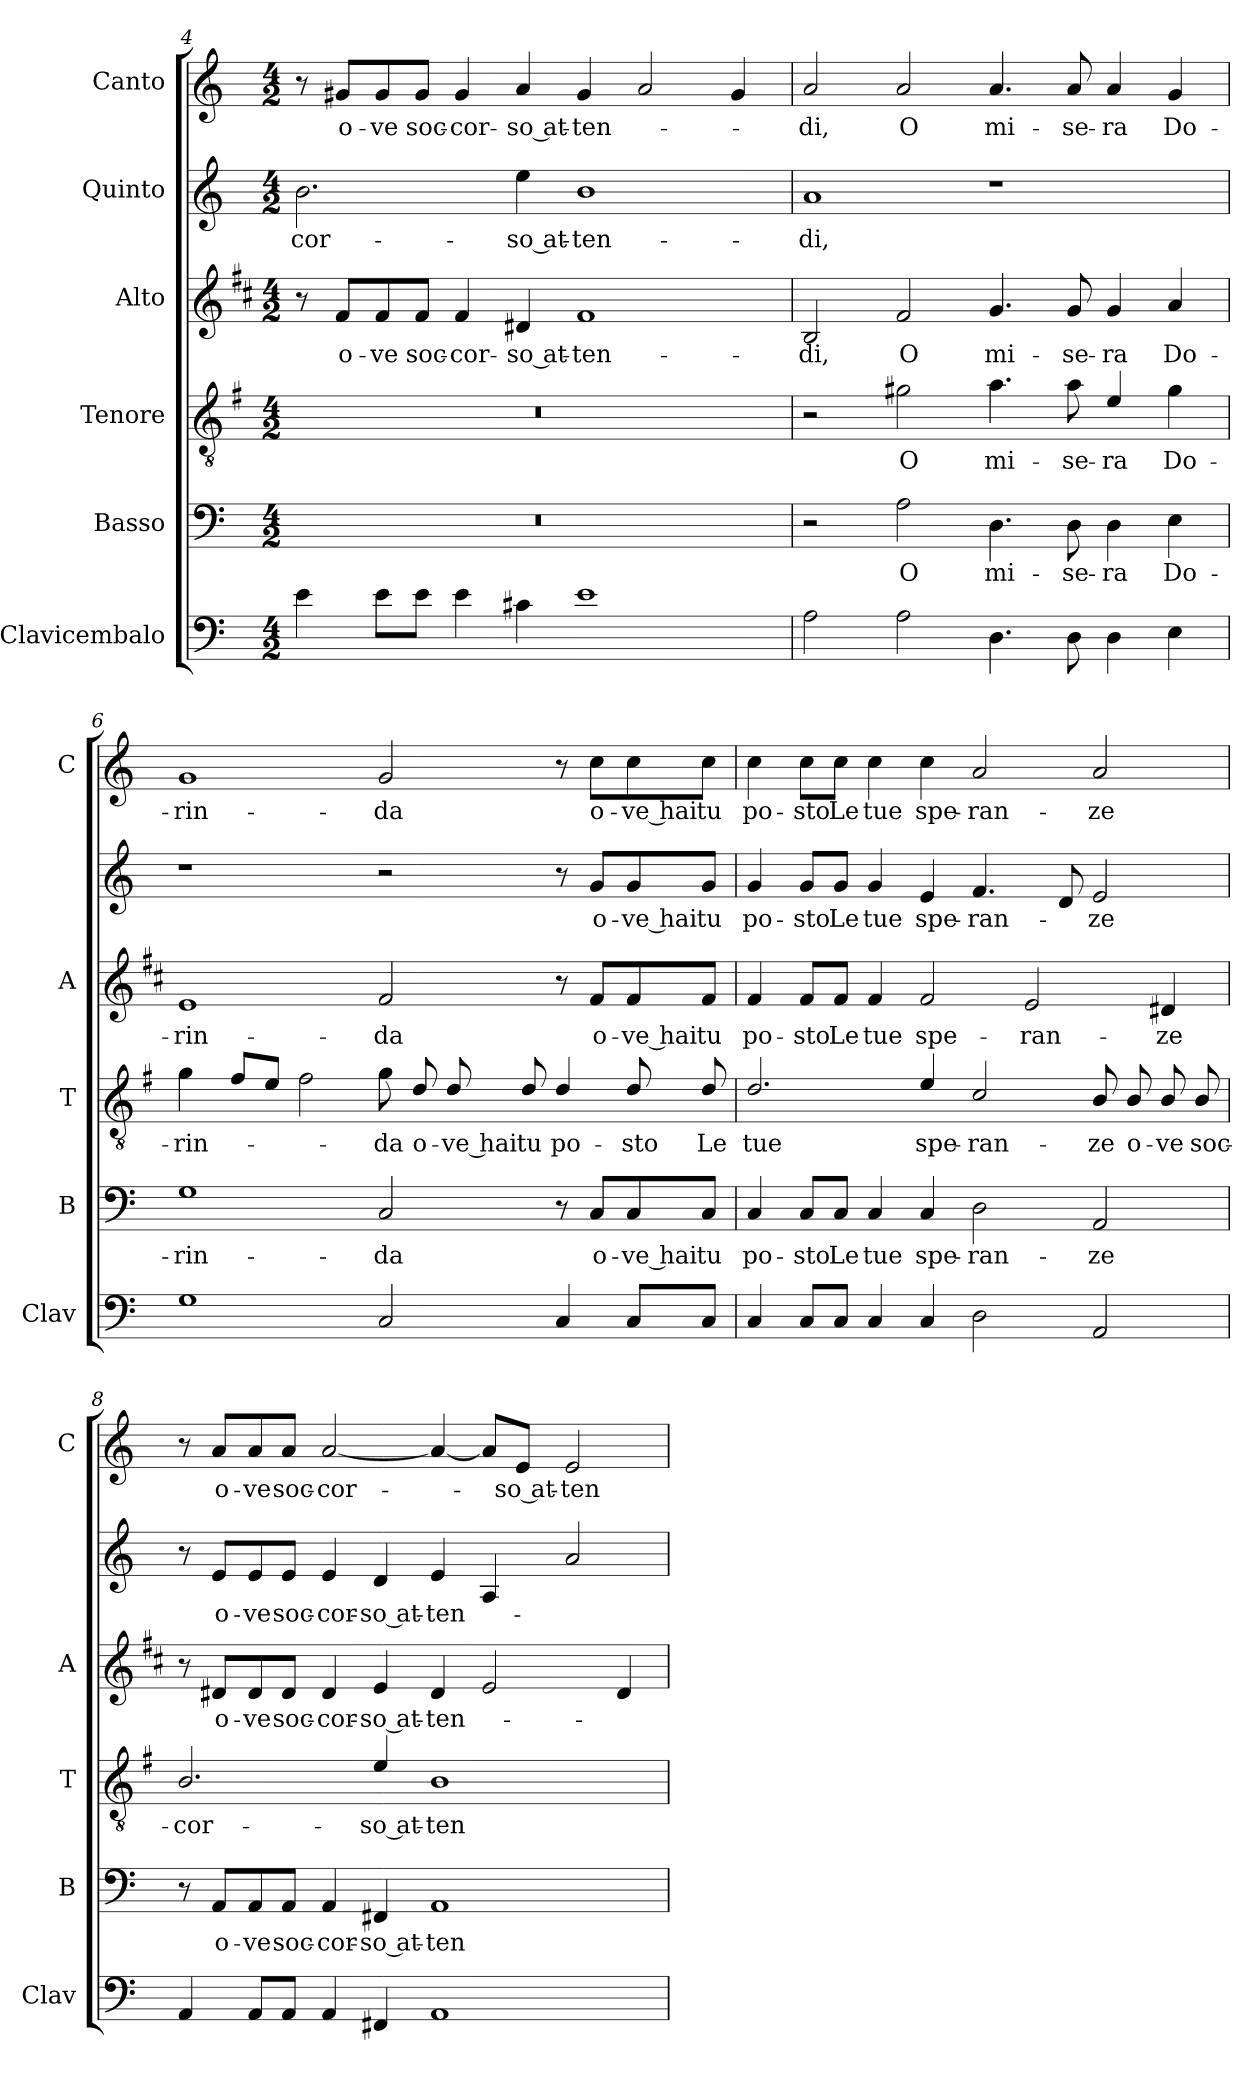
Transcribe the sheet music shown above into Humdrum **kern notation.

**kern	**kern	**text	**kern	**text	**kern	**text	**kern	**text	**kern	**text
*part6	*part5	*part5	*part4	*part4	*part3	*part3	*part2	*part2	*part1	*part1
*staff6	*staff5	*staff5	*staff4	*staff4	*staff3	*staff3	*staff2	*staff2	*staff1	*staff1
*I"Clavicembalo	*I"Basso	*	*I"Tenore	*	*I"Alto	*	*I"Quinto	*	*I"Canto	*
*I'Clav	*I'B	*	*I'T	*	*I'A	*	*	*	*I'C	*
*clefF4	*clefF4	*	*clefGv2	*	*clefG2	*	*clefG2	*	*clefG2	*
*	*	*	*ITrd4c7	*	*ITrd1c2	*	*	*	*	*
*k[]	*k[]	*	*k[]	*	*k[]	*	*k[]	*	*k[]	*
*C:	*C:	*	*C:	*	*C:	*	*C:	*	*C:	*
*M4/2	*M4/2	*	*M4/2	*	*M4/2	*	*M4/2	*	*M4/2	*
=4	=4	=4	=4	=4	=4	=4	=4	=4	=4	=4
!	!	!	!	!	!	!	!	!LO:LY:b	!	!
4e\	0r	.	0r	.	8r	.	2.b\	-cor-	8r	.
!	!	!	!	!	!	!LO:LY:b	!	!	!	!LO:LY:b
.	.	.	.	.	8e/L	o-	.	.	8g#X/L	o-
!	!	!	!	!	!	!LO:LY:b	!	!	!	!LO:LY:b
8e\L	.	.	.	.	8e/	-ve	.	.	8g#/	-ve
!	!	!	!	!	!	!LO:LY:b	!	!	!	!LO:LY:b
8e\J	.	.	.	.	8e/J	soc-	.	.	8g#/J	soc-
!	!	!	!	!	!	!LO:LY:b	!	!	!	!LO:LY:b
4e\	.	.	.	.	4e/	-cor-	.	.	4g#/	-cor-
!	!	!	!	!	!	!LO:LY:b	!	!LO:LY:b	!	!LO:LY:b
4c#X\	.	.	.	.	4c#X/	-so at-	4ee\	-so at-	4a/	-so at-
!	!	!	!	!	!	!LO:LY:b	!	!LO:LY:b	!	!LO:LY:b
1e	.	.	.	.	1e	-ten-	1b	-ten-	4g#/	-ten-
.	.	.	.	.	.	.	.	.	2a/	.
.	.	.	.	.	.	.	.	.	4g#/	.
=5	=5	=5	=5	=5	=5	=5	=5	=5	=5	=5
!	!	!	!	!	!	!LO:LY:b	!	!LO:LY:b	!	!LO:LY:b
2A\	2r	.	2r	.	2A/	-di,	1a	-di,	2a/	-di,
!	!	!LO:LY:b	!	!LO:LY:b	!	!LO:LY:b	!	!	!	!LO:LY:b
2A\	2A\	O	2c#X\	O	2e/	O	.	.	2a/	O
!	!	!LO:LY:b	!	!LO:LY:b	!	!LO:LY:b	!	!	!	!LO:LY:b
4.D\	4.D\	mi-	4.d\	mi-	4.f/	mi-	1r	.	4.a/	mi-
!	!	!LO:LY:b	!	!LO:LY:b	!	!LO:LY:b	!	!	!	!LO:LY:b
8D\	8D\	-se-	8d\	-se-	8f/	-se-	.	.	8a/	-se-
!	!	!LO:LY:b	!	!LO:LY:b	!	!LO:LY:b	!	!	!	!LO:LY:b
4D\	4D\	-ra	4A/	-ra	4f/	-ra	.	.	4a/	-ra
!	!	!LO:LY:b	!	!LO:LY:b	!	!LO:LY:b	!	!	!	!LO:LY:b
4E\	4E\	Do-	4c#\	Do-	4g/	Do-	.	.	4g/	Do-
!!LO:PB:g=z
=6	=6	=6	=6	=6	=6	=6	=6	=6	=6	=6
!	!	!LO:LY:b	!	!LO:LY:b	!	!LO:LY:b	!	!	!	!LO:LY:b
1G	1G	-rin-	4c\	-rin-	1d	-rin-	1r	.	1g	-rin-
.	.	.	8B/L	.	.	.	.	.	.	.
.	.	.	8A/J	.	.	.	.	.	.	.
.	.	.	2B\	.	.	.	.	.	.	.
!	!	!LO:LY:b	!	!LO:LY:b	!	!LO:LY:b	!	!	!	!LO:LY:b
2C/	2C/	-da	8c\	-da	2e/	-da	2r	.	2g/	-da
!	!	!	!	!LO:LY:b	!	!	!	!	!	!
.	.	.	8G/	o-	.	.	.	.	.	.
!	!	!	!	!LO:LY:b	!	!	!	!	!	!
.	.	.	8G/	-ve hai	.	.	.	.	.	.
!	!	!	!	!LO:LY:b	!	!	!	!	!	!
.	.	.	8G/	tu	.	.	.	.	.	.
!	!	!	!	!LO:LY:b	!	!	!	!	!	!
4C/	8r	.	4G/	po-	8r	.	8r	.	8r	.
!	!	!LO:LY:b	!	!	!	!LO:LY:b	!	!LO:LY:b	!	!LO:LY:b
.	8C/L	o-	.	.	8e/L	o-	8g/L	o-	8cc\L	o-
!	!	!LO:LY:b	!	!LO:LY:b	!	!LO:LY:b	!	!LO:LY:b	!	!LO:LY:b
8C/L	8C/	-ve hai	8G/	-sto	8e/	-ve hai	8g/	-ve hai	8cc\	-ve hai
!	!	!LO:LY:b	!	!LO:LY:b	!	!LO:LY:b	!	!LO:LY:b	!	!LO:LY:b
8C/J	8C/J	tu	8G/	Le	8e/J	tu	8g/J	tu	8cc\J	tu
=7	=7	=7	=7	=7	=7	=7	=7	=7	=7	=7
!	!	!LO:LY:b	!	!LO:LY:b	!	!LO:LY:b	!	!LO:LY:b	!	!LO:LY:b
4C/	4C/	po-	2.G/	tue	4e/	po-	4g/	po-	4cc\	po-
!	!	!LO:LY:b	!	!	!	!LO:LY:b	!	!LO:LY:b	!	!LO:LY:b
8C/L	8C/L	-sto	.	.	8e/L	-sto	8g/L	-sto	8cc\L	-sto
!	!	!LO:LY:b	!	!	!	!LO:LY:b	!	!LO:LY:b	!	!LO:LY:b
8C/J	8C/J	Le	.	.	8e/J	Le	8g/J	Le	8cc\J	Le
!	!	!LO:LY:b	!	!	!	!LO:LY:b	!	!LO:LY:b	!	!LO:LY:b
4C/	4C/	tue	.	.	4e/	tue	4g/	tue	4cc\	tue
!	!	!LO:LY:b	!	!LO:LY:b	!	!LO:LY:b	!	!LO:LY:b	!	!LO:LY:b
4C/	4C/	spe-	4A/	spe-	2e/	spe-	4e/	spe-	4cc\	spe-
!	!	!LO:LY:b	!	!LO:LY:b	!	!	!	!LO:LY:b	!	!LO:LY:b
2D\	2D\	-ran-	2F/	-ran-	.	.	4.f/	-ran-	2a/	-ran-
!	!	!	!	!	!	!LO:LY:b	!	!	!	!
.	.	.	.	.	2d/	-ran-	.	.	.	.
.	.	.	.	.	.	.	8d/	.	.	.
!	!	!LO:LY:b	!	!LO:LY:b	!	!	!	!LO:LY:b	!	!LO:LY:b
2AA/	2AA/	-ze	8E/	-ze	.	.	2e/	-ze	2a/	-ze
!	!	!	!	!LO:LY:b	!	!	!	!	!	!
.	.	.	8E/	o-	.	.	.	.	.	.
!	!	!	!	!LO:LY:b	!	!LO:LY:b	!	!	!	!
.	.	.	8E/	-ve	4c#X/	-ze	.	.	.	.
!	!	!	!	!LO:LY:b	!	!	!	!	!	!
.	.	.	8E/	soc-	.	.	.	.	.	.
=8	=8	=8	=8	=8	=8	=8	=8	=8	=8	=8
!	!	!	!	!LO:LY:b	!	!	!	!	!	!
4AA/	8r	.	2.E/	-cor-	8r	.	8r	.	8r	.
!	!	!LO:LY:b	!	!	!	!LO:LY:b	!	!LO:LY:b	!	!LO:LY:b
.	8AA/L	o-	.	.	8c#X/L	o-	8e/L	o-	8a/L	o-
!	!	!LO:LY:b	!	!	!	!LO:LY:b	!	!LO:LY:b	!	!LO:LY:b
8AA/L	8AA/	-ve	.	.	8c#/	-ve	8e/	-ve	8a/	-ve
!	!	!LO:LY:b	!	!	!	!LO:LY:b	!	!LO:LY:b	!	!LO:LY:b
8AA/J	8AA/J	soc-	.	.	8c#/J	soc-	8e/J	soc-	8a/J	soc-
!	!	!LO:LY:b	!	!	!	!LO:LY:b	!	!LO:LY:b	!	!LO:LY:b
4AA/	4AA/	-cor-	.	.	4c#/	-cor-	4e/	-cor-	[2a/	-cor-
!	!	!LO:LY:b	!	!LO:LY:b	!	!LO:LY:b	!	!LO:LY:b	!	!
4FF#X/	4FF#X/	-so at-	4A/	-so at-	4d/	-so at-	4d/	-so at-	.	.
!	!	!LO:LY:b	!	!LO:LY:b	!	!LO:LY:b	!	!LO:LY:b	!	!
1AA	1AA	-ten-	1E	-ten-	4c#/	-ten-	4e/	-ten-	4a/_	.
.	.	.	.	.	2d/	.	4A/	.	8a/L]	.
!	!	!	!	!	!	!	!	!	!	!LO:LY:b
.	.	.	.	.	.	.	.	.	8e/J	-so at-
!	!	!	!	!	!	!	!	!	!	!LO:LY:b
.	.	.	.	.	.	.	2a/	.	2e/	-ten-
.	.	.	.	.	4c#/	.	.	.	.	.
=	=	=	=	=	=	=	=	=	=	=
*-	*-	*-	*-	*-	*-	*-	*-	*-	*-	*-
